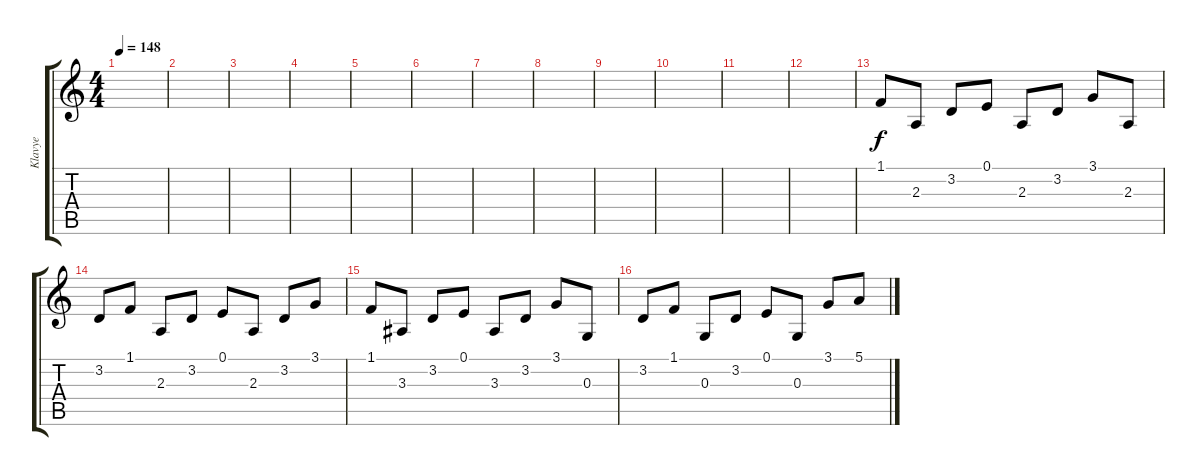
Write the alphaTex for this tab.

\track ("Klavye" "Klavye") {instrument lead1square}
\staff {score tabs}
\tuning (E4 B3 G3 D3 A2 E2) {hide}
\ts (4 4)
\tempo 148
\clef g2
\ks c
|
|
|
|
|
|
|
|
|
|
|
|
1.1.8 2.3.8 3.2.8 0.1.8 2.3.8 3.2.8 3.1.8 2.3.8 |
3.2.8 1.1.8 2.3.8 3.2.8 0.1.8 2.3.8 3.2.8 3.1.8 |
1.1.8 3.3.8 3.2.8 0.1.8 3.3.8 3.2.8 3.1.8 0.3.8 |
3.2.8 1.1.8 0.3.8 3.2.8 0.1.8 0.3.8 3.1.8 5.1.8
